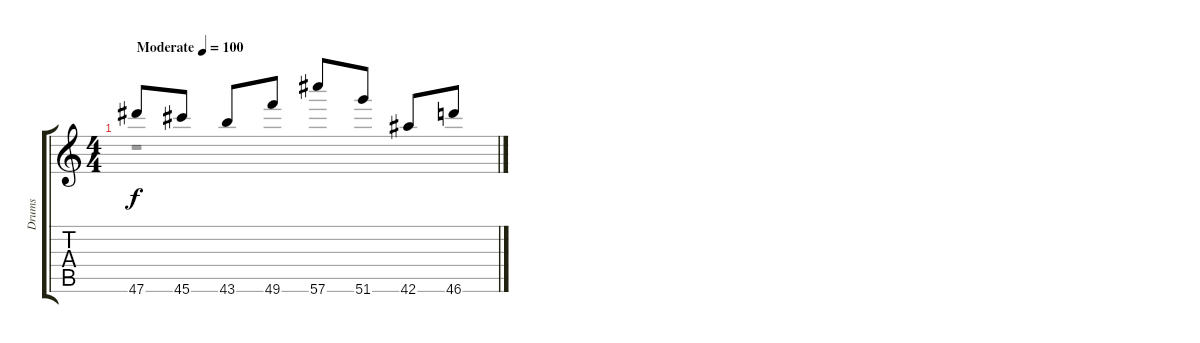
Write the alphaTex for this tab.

\track ("Drums" "Drums") {instrument acousticgrandpiano}
\staff {score tabs}
\tuning (E4 B3 G3 D3 A2 E2) {hide}
\voice
\ts (4 4)
\tempo (100 "Moderate")
\clef g2
\ks c
47.6.8{dy f instrument acousticgrandpiano} 45.6.8 43.6.8 49.6.8 57.6.8 51.6.8 42.6.8 46.6.8
\voice
\clef g2
\ottava regular
\simile none
\ks c
r.1{dy f}
